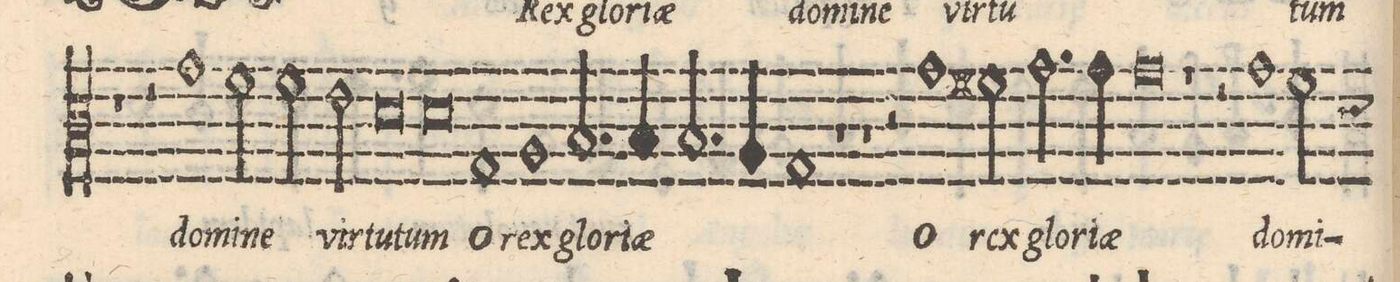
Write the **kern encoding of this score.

**kern	**text
*I"ALTVS	*
*clefC3	*
*k[]	*
*met(C|)	*
*M2/1	*
1r	.
2r	.
1g\	do-
=8-	=8-
2f\	-mi-
2f\	-ne
2e\	vir-
=9-	=9-
0d	-tu-
=10-	=10-
0d	-tum
=11-	=11-
1G	O
1A	rex
=12-	=12-
2.B/	glo-
4B/	-ri-
2.B/	-ae
4A/	.
=13-	=13-
1G	.
1r	.
=14-	=14-
1r	.
2r	.
1g\	o
=15-	=15-
2f#X\	rex
2.g\	glo-
4g\	-ri-
=16-	=16-
0g	-ae
=17-	=17-
1r	.
2r	.
1g\	do-
=18-	=18-
2fny\	-mi-
*custos:d	*
*-	*-
